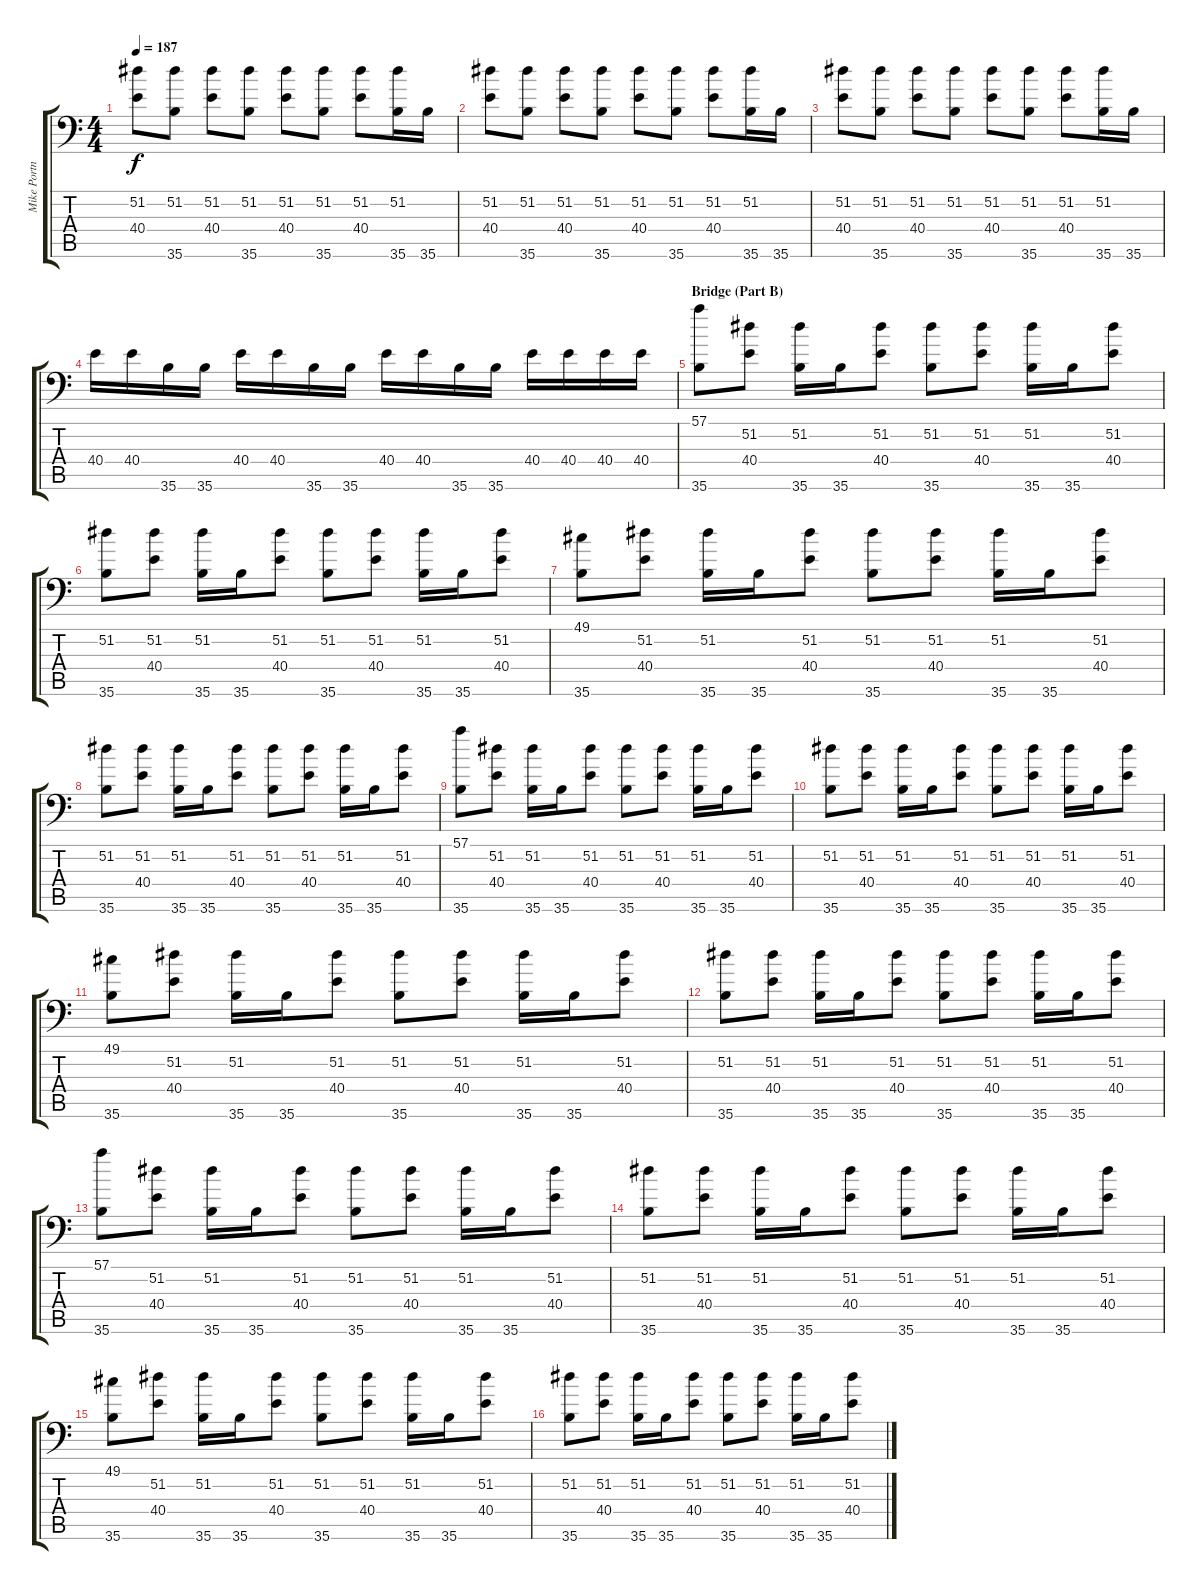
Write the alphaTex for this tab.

\track ("Mike Portnoy (Drums)" "Mike Portn") {instrument acousticgrandpiano}
\staff {score tabs}
\tuning (C-1 C-1 C-1 C-1 C-1 C-1) {hide}
\ts (4 4)
\tempo 187
\clef f4
\ks c
(51.2 40.4).8{dy f} (51.2 35.6).8 (51.2 40.4).8 (51.2 35.6).8 (51.2 40.4).8 (51.2 35.6).8 (51.2 40.4).8 (51.2 35.6).16 35.6.16 |
(51.2 40.4).8 (51.2 35.6).8 (51.2 40.4).8 (51.2 35.6).8 (51.2 40.4).8 (51.2 35.6).8 (51.2 40.4).8 (51.2 35.6).16 35.6.16 |
(51.2 40.4).8 (51.2 35.6).8 (51.2 40.4).8 (51.2 35.6).8 (51.2 40.4).8 (51.2 35.6).8 (51.2 40.4).8 (51.2 35.6).16 35.6.16 |
40.4.16 40.4.16 35.6.16 35.6.16 40.4.16 40.4.16 35.6.16 35.6.16 40.4.16 40.4.16 35.6.16 35.6.16 40.4.16 40.4.16 40.4.16 40.4.16 |
\section ("" "Bridge (Part B)")
(57.1 35.6).8 (51.2 40.4).8 (51.2 35.6).16 35.6.16 (51.2 40.4).8 (51.2 35.6).8 (51.2 40.4).8 (51.2 35.6).16 35.6.16 (51.2 40.4).8 |
(51.2 35.6).8 (51.2 40.4).8 (51.2 35.6).16 35.6.16 (51.2 40.4).8 (51.2 35.6).8 (51.2 40.4).8 (51.2 35.6).16 35.6.16 (51.2 40.4).8 |
(49.1 35.6).8 (51.2 40.4).8 (51.2 35.6).16 35.6.16 (51.2 40.4).8 (51.2 35.6).8 (51.2 40.4).8 (51.2 35.6).16 35.6.16 (51.2 40.4).8 |
(51.2 35.6).8 (51.2 40.4).8 (51.2 35.6).16 35.6.16 (51.2 40.4).8 (51.2 35.6).8 (51.2 40.4).8 (51.2 35.6).16 35.6.16 (51.2 40.4).8 |
(57.1 35.6).8 (51.2 40.4).8 (51.2 35.6).16 35.6.16 (51.2 40.4).8 (51.2 35.6).8 (51.2 40.4).8 (51.2 35.6).16 35.6.16 (51.2 40.4).8 |
(51.2 35.6).8 (51.2 40.4).8 (51.2 35.6).16 35.6.16 (51.2 40.4).8 (51.2 35.6).8 (51.2 40.4).8 (51.2 35.6).16 35.6.16 (51.2 40.4).8 |
(49.1 35.6).8 (51.2 40.4).8 (51.2 35.6).16 35.6.16 (51.2 40.4).8 (51.2 35.6).8 (51.2 40.4).8 (51.2 35.6).16 35.6.16 (51.2 40.4).8 |
(51.2 35.6).8 (51.2 40.4).8 (51.2 35.6).16 35.6.16 (51.2 40.4).8 (51.2 35.6).8 (51.2 40.4).8 (51.2 35.6).16 35.6.16 (51.2 40.4).8 |
(57.1 35.6).8 (51.2 40.4).8 (51.2 35.6).16 35.6.16 (51.2 40.4).8 (51.2 35.6).8 (51.2 40.4).8 (51.2 35.6).16 35.6.16 (51.2 40.4).8 |
(51.2 35.6).8 (51.2 40.4).8 (51.2 35.6).16 35.6.16 (51.2 40.4).8 (51.2 35.6).8 (51.2 40.4).8 (51.2 35.6).16 35.6.16 (51.2 40.4).8 |
(49.1 35.6).8 (51.2 40.4).8 (51.2 35.6).16 35.6.16 (51.2 40.4).8 (51.2 35.6).8 (51.2 40.4).8 (51.2 35.6).16 35.6.16 (51.2 40.4).8 |
(51.2 35.6).8 (51.2 40.4).8 (51.2 35.6).16 35.6.16 (51.2 40.4).8 (51.2 35.6).8 (51.2 40.4).8 (51.2 35.6).16 35.6.16 (51.2 40.4).8
